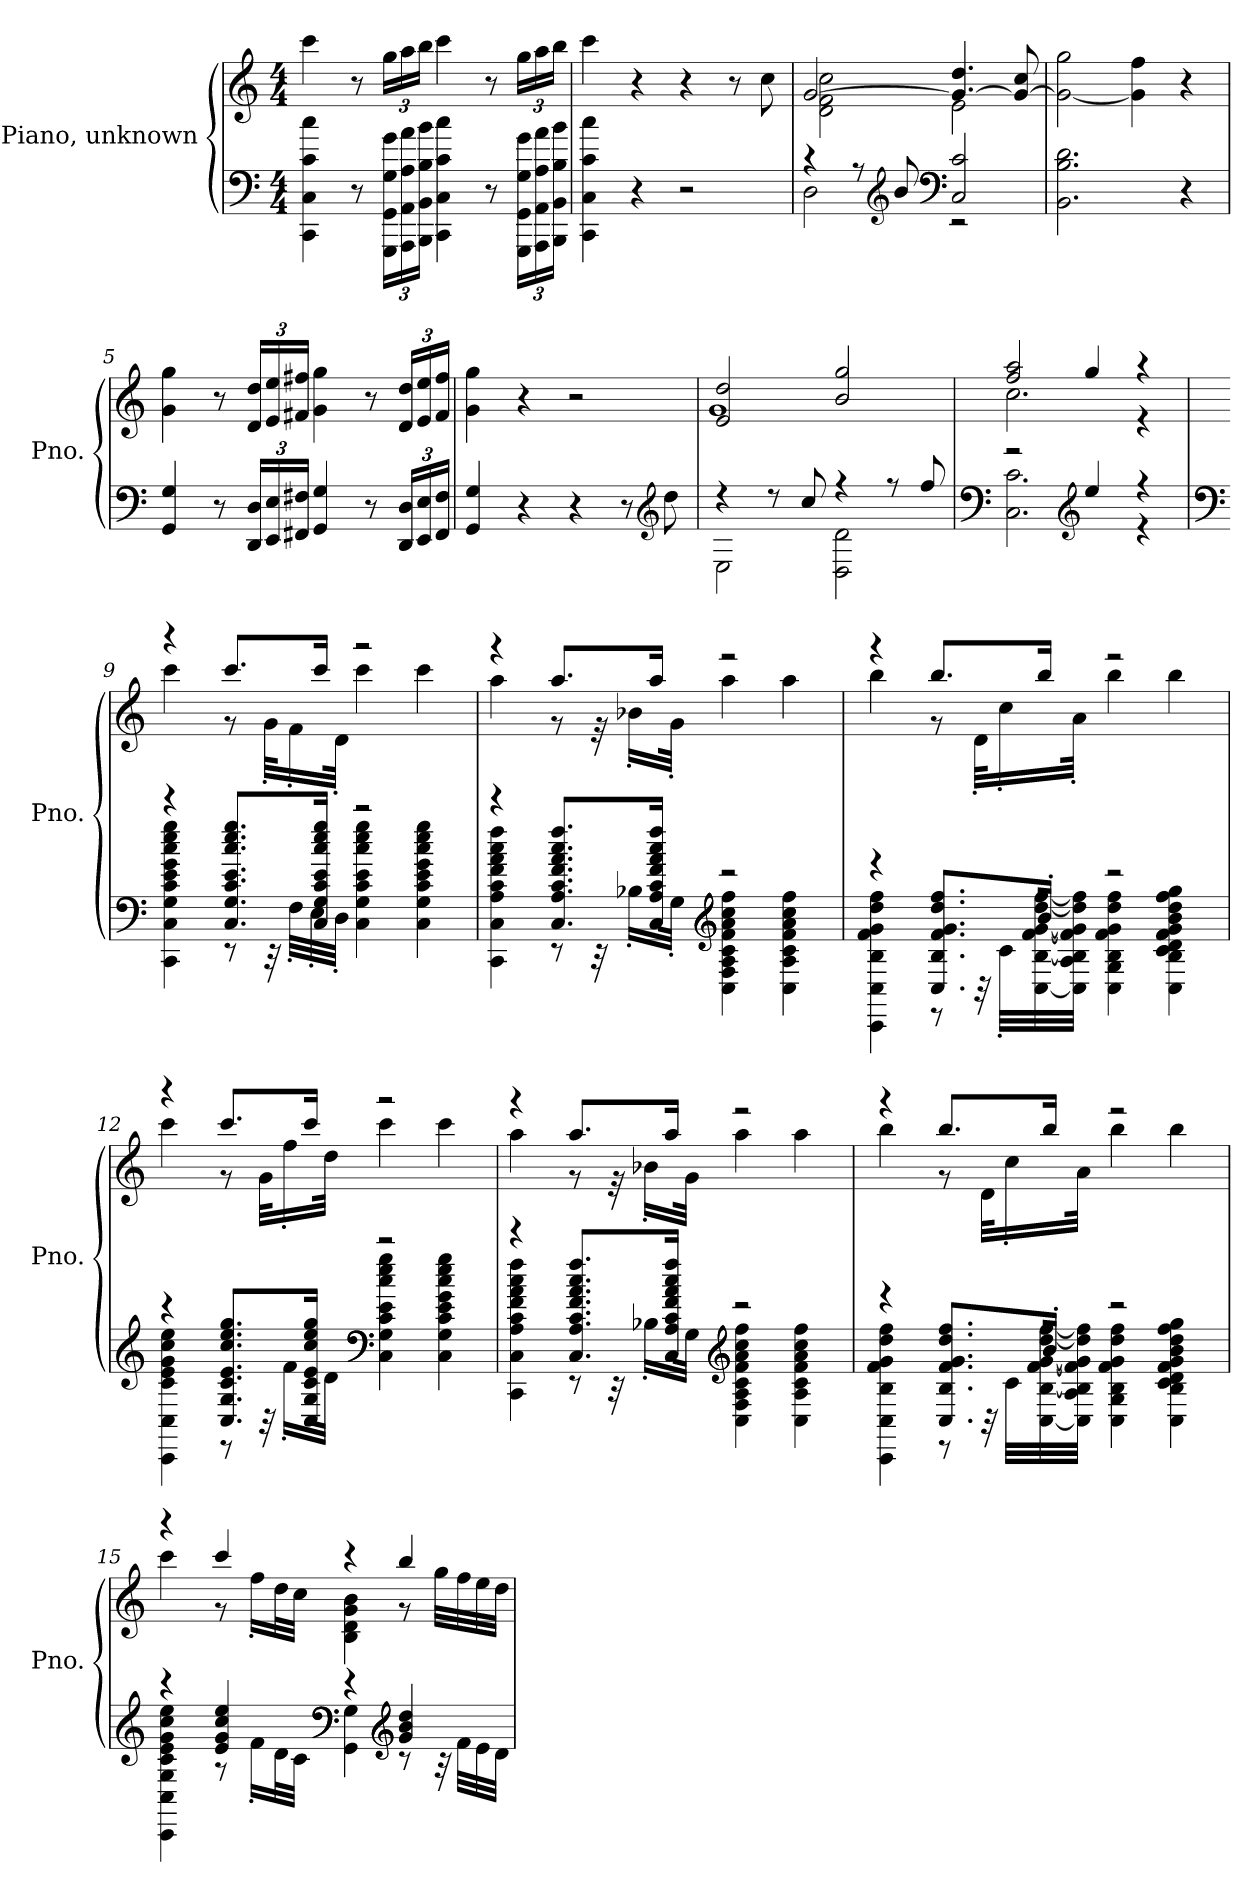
**kern	**kern
*part1	*part1
*staff2	*staff1
*I"Piano, unknown	*
*I'Pno.	*
*clefF4	*clefG2
*k[]	*k[]
*M4/4	*M4/4
*MM120	*MM120
=1	=1
4CC\ 4C\ 4c\ 4cc\	4ccc\
8r	8r
*Xbrackettup	*Xbrackettup
24GGG\ 24GG\ 24G\ 24g\LL	24gg\LL
24AAA\ 24AA\ 24A\ 24a\	24aa\
24BBB\ 24BB\ 24B\ 24b\JJ	24bb\JJ
4CC\ 4C\ 4c\ 4cc\	4ccc\
8r	8r
24GGG\ 24GG\ 24G\ 24g\LL	24gg\LL
24AAA\ 24AA\ 24A\ 24a\	24aa\
24BBB\ 24BB\ 24B\ 24b\JJ	24bb\JJ
=2	=2
4CC\ 4C\ 4c\ 4cc\	4ccc\
4r	4r
2r	4r
.	8r
.	8cc\
=3	=3
*^	*^
4r	2D\	[2g/	2d\ 2f\ 2cc\
8r	.	.	.
*clefG2	*	*	*
8b/	.	.	.
*clefF4	*	*	*
2C/ 2c/	2r	4.g/_ 4.dd/	2e\
.	.	8g/_ 8cc/	.
*v	*v	*	*
*	*v	*v
=4	=4
2.BB\ 2.B\ 2.d\	2g\_ 2gg\
.	4g\] 4ff\
4r	4r
!!LO:LB:g=z
=5	=5
4GG/ 4G/	4g\ 4gg\
8r	8r
24DD/ 24D/LL	24d/ 24dd/LL
24EE/ 24E/	24e/ 24ee/
24FF#X/ 24F#X/JJ	24f#X/ 24ff#X/JJ
4GG/ 4G/	4g\ 4gg\
8r	8r
24DD/ 24D/LL	24d/ 24dd/LL
24EE/ 24E/	24e/ 24ee/
24FF#/ 24F#/JJ	24f#/ 24ff#/JJ
=6	=6
4GG/ 4G/	4g\ 4gg\
4r	4r
4r	2r
8r	.
*clefG2	*
8dd\	.
=7	=7
*^	*^
4r	2E\	2e/ 2dd/	1g
8r	.	.	.
8cc/	.	.	.
4r	2D\ 2d\	2b/ 2gg/	.
8r	.	.	.
8ff/	.	.	.
=8	=8	=8	=8
*clefF4	*	*	*
2r	2.C\ 2.c\	2ff/ 2aa/	2.cc\
*clefG2	*	*	*
4ee/	.	4gg/	.
4r	4r	4r	4r
=9	=9	=9	=9
*clefF4	*	*	*
4r	4CC\ 4C\ 4G\ 4c\ 4e\ 4g\ 4cc\ 4ee\ 4gg\	4r	4ccc\
8.C/ 8.G/ 8.c/ 8.e/ 8.cc/ 8.ee/ 8.gg/L	8r	8.ccc/L	8r
.	32r	.	32g'\KLL
.	32F'\LLL	.	16f'\
16C/ 16G/ 16c/ 16e/ 16cc/ 16ee/ 16gg/Jk	32E'\	16ccc/Jk	.
.	32D'\JJJ	.	32d'\JJk
2r	4C\ 4G\ 4c\ 4e\ 4cc\ 4ee\ 4gg\	2r	4ccc\
.	4C\ 4G\ 4c\ 4e\ 4g\ 4cc\ 4ee\ 4gg\	.	4ccc\
!!LO:LB:g=z	!!
=10	=10	=10	=10
4r	4CC\ 4C\ 4A\ 4c\ 4f\ 4a\ 4cc\ 4ff\	4r	4aa\
8.C/ 8.A/ 8.c/ 8.f/ 8.a/ 8.cc/ 8.ff/L	8r	8.aa/L	8r
.	32r	.	32r
.	16B-X'\LL	.	16b-X'\LL
16C/ 16A/ 16c/ 16f/ 16a/ 16cc/ 16ff/Jk	.	16aa/Jk	.
.	32G'\JJk	.	32g'\JJk
*clefG2	*	*	*
2r	4C\ 4F\ 4A\ 4c\ 4f\ 4a\ 4cc\ 4ff\	2r	4aa\
.	4C\ 4A\ 4c\ 4f\ 4a\ 4cc\ 4ff\	.	4aa\
=11	=11	=11	=11
4r	4CC\ 4C\ 4B\ 4f\ 4g\ 4dd\ 4ff\	4r	4bb\
8.C/ 8.B/ 8.f/ 8.g/ 8.dd/ 8.ff/L	8r	8.bb/L	8r
.	32r	.	32d'\KLL
.	32c'\LLL	.	16cc'\
16b'/Jk	[32C\ [32B\ [32f\ [32g\ [32dd\ [32ff\	16bb/Jk	.
.	32C\] 32A\ 32B\] 32f\] 32g\] 32dd\] 32ff\]JJJ	.	32a'\JJk
2r	4C\ 4G\ 4B\ 4f\ 4g\ 4dd\ 4ff\	2r	4bb\
.	4C\ 4B\ 4c\ 4d\ 4f\ 4g\ 4b\ 4dd\ 4ff\ 4gg\	.	4bb\
=12	=12	=12	=12
4r	4CC\ 4C\ 4c\ 4e\ 4g\ 4cc\ 4ee\	4r	4ccc\
8.C/ 8.G/ 8.c/ 8.e/ 8.cc/ 8.ee/ 8.gg/L	8r	8.ccc/L	8r
.	32r	.	32g\KLL
.	16f'\LL	.	16ff'\
16C/ 16G/ 16c/ 16e/ 16cc/ 16ee/ 16gg/Jk	.	16ccc/Jk	.
.	32d\JJk	.	32dd\JJk
*clefF4	*	*	*
2r	4C\ 4G\ 4c\ 4e\ 4cc\ 4ee\ 4gg\	2r	4ccc\
.	4C\ 4G\ 4c\ 4e\ 4g\ 4cc\ 4ee\ 4gg\	.	4ccc\
!!LO:LB:g=z	!!
=13	=13	=13	=13
4r	4CC\ 4C\ 4A\ 4c\ 4f\ 4a\ 4cc\ 4ff\	4r	4aa\
8.C/ 8.A/ 8.c/ 8.f/ 8.a/ 8.cc/ 8.ff/L	8r	8.aa/L	8r
.	32r	.	32r
.	16B-X'\LL	.	16b-X'\LL
16C/ 16A/ 16c/ 16f/ 16a/ 16cc/ 16ff/Jk	.	16aa/Jk	.
.	32G\JJk	.	32g\JJk
*clefG2	*	*	*
2r	4C\ 4F\ 4A\ 4c\ 4f\ 4a\ 4cc\ 4ff\	2r	4aa\
.	4C\ 4A\ 4c\ 4f\ 4a\ 4cc\ 4ff\	.	4aa\
=14	=14	=14	=14
4r	4CC\ 4C\ 4B\ 4f\ 4g\ 4dd\ 4ff\	4r	4bb\
8.C/ 8.B/ 8.f/ 8.g/ 8.dd/ 8.ff/L	8r	8.bb/L	8r
.	32r	.	32d\KLL
.	32c\LLL	.	16cc'\
16b'/Jk	[32C\ [32B\ [32f\ [32g\ [32dd\ [32ff\	16bb/Jk	.
.	32C\] 32A\ 32B\] 32f\] 32g\] 32dd\] 32ff\]JJJ	.	32a\JJk
2r	4C\ 4G\ 4B\ 4f\ 4g\ 4dd\ 4ff\	2r	4bb\
.	4C\ 4B\ 4c\ 4d\ 4f\ 4g\ 4b\ 4dd\ 4ff\ 4gg\	.	4bb\
=15	=15	=15	=15
4r	4CC\ 4C\ 4G\ 4c\ 4e\ 4g\ 4cc\ 4ee\	4r	4ccc\
4e/ 4g/ 4cc/ 4ee/	8r	4ccc/	8r
.	16f'\LL	.	16ff'\LL
.	32d\L	.	32dd\L
.	32c\JJJ	.	32cc\JJJ
*clefF4	*	*	*
4r	4GG\ 4G\	4r	4B\ 4d\ 4g\ 4b\
*clefG2	*	*	*
4g/ 4b/ 4dd/	8r	4bb/	8r
.	32r	.	32gg\LLL
.	32f\LLL	.	32ff\
.	32e\	.	32ee\
.	32d\JJJ	.	32dd\JJJ
*v	*v	*	*
*	*v	*v
=	=
*-	*-
